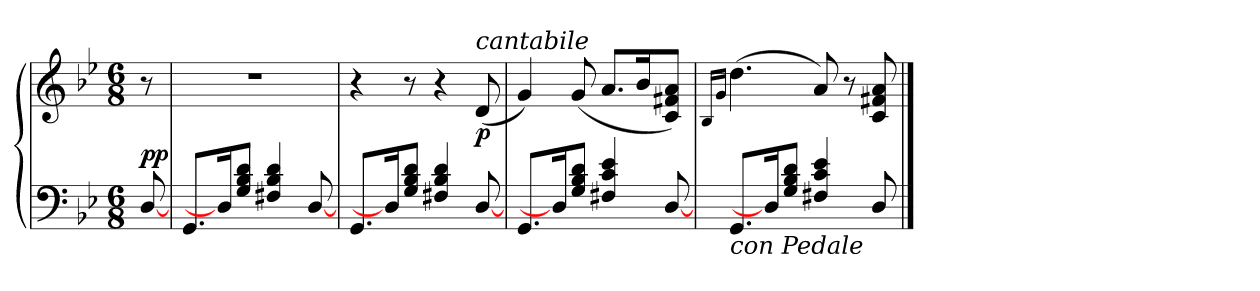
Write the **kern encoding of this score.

**kern	**kern	**dynam
*part1	*part1	*part1
*staff2	*staff1	*staff1/2
*clefF4	*clefG2	*
*k[b-e-]	*k[b-e-]	*
*M6/8	*M6/8	*
=	=	=
!	!	!LO:DY:a=2
[8D/	8r	pp
=1	=1	=1
8.GG/L	2.r	.
16D/k]	.	.
8G/ 8B-/ 8d/J	.	.
4F#X/ 4B-/ 4d/	.	.
[8D/	.	.
=2	=2	=2
8.GG/L	4r	.
16D/k]	.	.
8G/ 8B-/ 8d/J	8r	.
4F#X/ 4B-/ 4d/	4r	.
!	!LO:TX:a:i:t=cantabile	!
!	!	!LO:DY:b
!	!	!LO:DY:n=1:b
!	!	!LO:DY:n=2:b
[8D/	(<8d/	[ p ]
=3	=3	=3
8.GG/L	4g/)	.
16D/k]	.	.
8G/ 8B-/ 8d/J	(<8g/	.
4F#X/ 4c/ 4e-/	8.a/L	.
.	16b-/k	.
[8D/	8c/ 8f#X/ 8a/J)	.
=4	=4	=4
.	16qqB-/LL	.
.	16qqg/JJ	.
!LO:TX:b:i:t=con Pedale	!	!
8.GG/L	(>4.dd\	.
16D/k]	.	.
8G/ 8B-/ 8d/J	.	.
4F#X/ 4c/ 4e-/	8a/)	.
.	8r	.
8D/	8c/ 8f#X/ 8a/	.
==	==	==
*-	*-	*-
